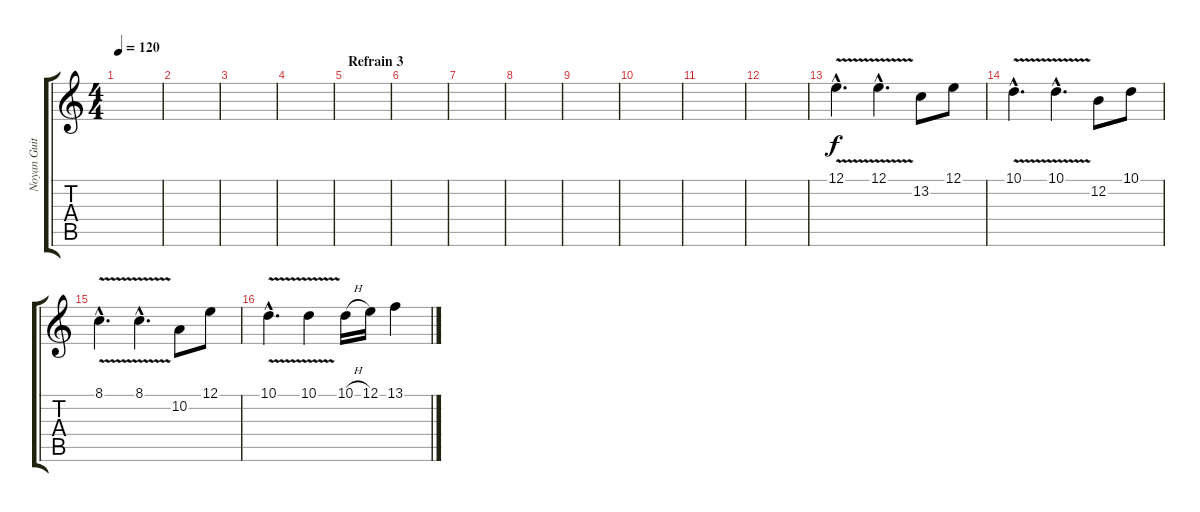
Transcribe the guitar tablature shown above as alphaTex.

\track ("Noyan Guitar" "Noyan Guit") {instrument brightacousticpiano}
\staff {score tabs}
\tuning (E4 B3 G3 D3 A2 E2) {hide}
\ts (4 4)
\tempo 120
\clef g2
\ks c
|
|
|
|
\section ("" "Refrain 3")
|
|
|
|
|
|
|
|
12.1{v hac}.4{d} 12.1{v hac}.4{d} 13.2.8 12.1.8 |
10.1{v hac}.4{d} 10.1{v hac}.4{d} 12.2.8 10.1.8 |
8.1{v hac}.4{d} 8.1{v hac}.4{d} 10.2.8 12.1.8 |
10.1{v hac}.4{d} 10.1{v}.4 10.1{h}.16 12.1.16 13.1{ss}.4
